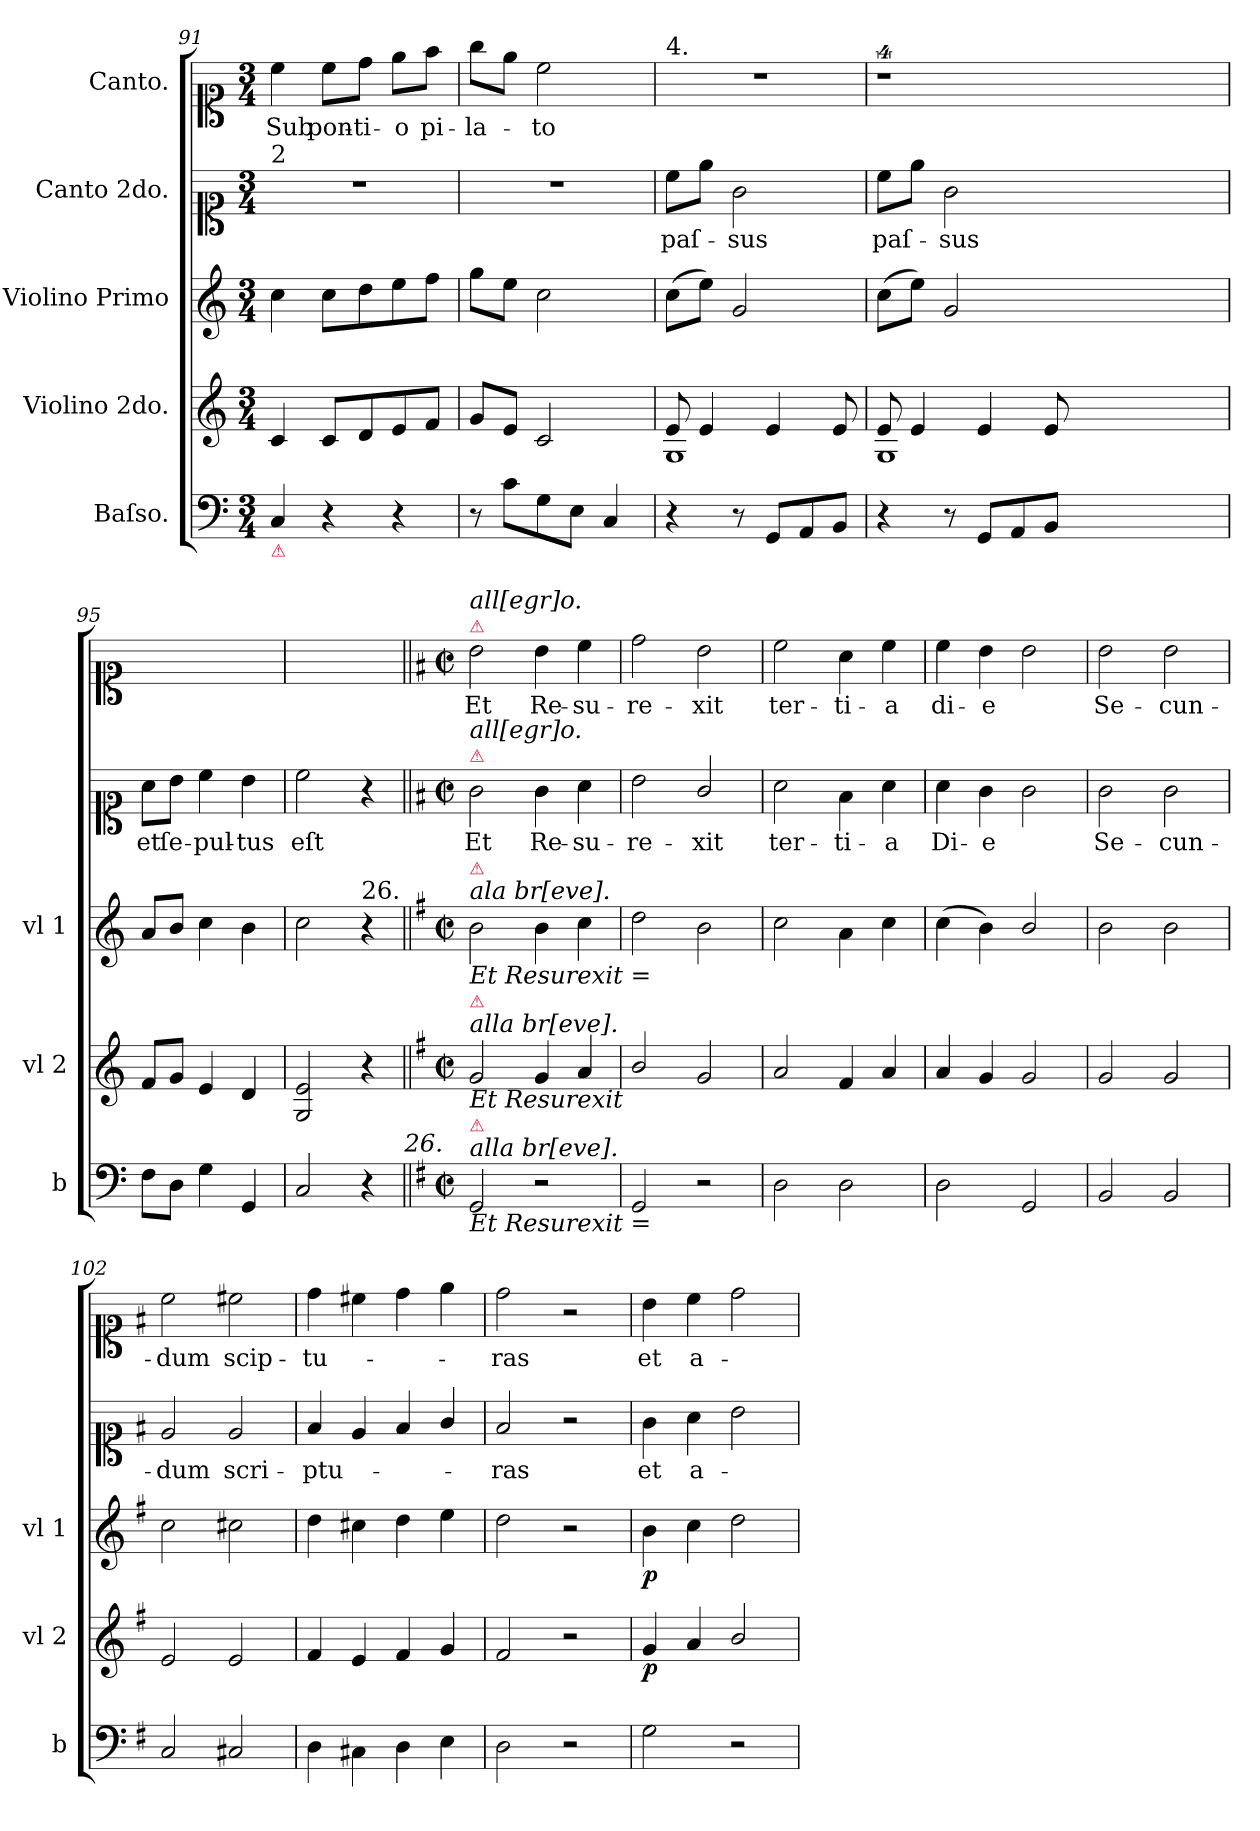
**kern	**kern	**dynam	**kern	**dynam	**kern	**text	**kern	**text
*part5	*part4	*part4	*part3	*part3	*part2	*part2	*part1	*part1
*staff5	*staff4	*staff4	*staff3	*staff3	*staff2	*staff2	*staff1	*staff1
*I"Baſso.	*I"Violino 2do.	*	*I"Violino Primo	*	*I"Canto 2do.	*	*I"Canto.	*
*I'b	*I'vl 2	*	*I'vl 1	*	*	*	*	*
*clefF4	*clefG2	*	*clefG2	*	*clefC1	*	*clefC1	*
*k[]	*k[]	*	*k[]	*	*k[]	*	*k[]	*
*M3/4	*M3/4	*	*M3/4	*	*M3/4	*	*M3/4	*
=91	=91	=91	=91	=91	=91	=91	=91	=91
!	!	!	!	!	!LO:TX:a:t=2	!	!	!
!LO:TX:b:color=crimson:t=⚠	!	!	!	!	!	!	!	!
4C/	4c/	.	4cc\	.	2.r	.	4cc\	Sub
4r	8c/L	.	8cc\L	.	.	.	8cc\L	pon-
.	8d/	.	8dd\	.	.	.	8dd\J	-ti-
4r	8e/	.	8ee\	.	.	.	8ee\L	-o
.	8f/J	.	8ff\J	.	.	.	8ff\J	pi-
=92	=92	=92	=92	=92	=92	=92	=92	=92
8r	8g/L	.	8gg\L	.	2.r	.	8gg\L	-la-
8c\L	8e/J	.	8ee\J	.	.	.	8ee\J	.
8G\	2c/	.	2cc\	.	.	.	2cc\	-to
8E\J	.	.	.	.	.	.	.	.
4C/	.	.	.	.	.	.	.	.
=93	=93	=93	=93	=93	=93	=93	=93	=93
*	*^	*	*	*	*	*	*	*
!	!	!	!	!	!	!	!	!LO:TX:a:t=4.	!
!	!	!LO:N:vis=1	!	!	!	!	!	!	!
4r	8e/	2.G/	.	(>8cc\L	.	8cc\L	paſ-	2.r	.
.	4e/	.	.	8ee\J)	.	8ee\J	.	.	.
8r	.	.	.	2g/	.	2g\	-sus	.	.
8GG/L	4e/	.	.	.	.	.	.	.	.
8AA/	.	.	.	.	.	.	.	.	.
8BB/J	8e/	.	.	.	.	.	.	.	.
=94	=94	=94	=94	=94	=94	=94	=94	=94	=94
!	!	!LO:N:vis=1	!	!	!	!	!LO:LY:i	!	!
4r	8e/	2.G/	.	(>8cc\L	.	8cc\L	paſ-	4%9r	.
.	4e/	.	.	8ee\J)	.	8ee\J	.	.	.
!	!	!	!	!	!	!	!LO:LY:i	!	!
8r	.	.	.	2g/	.	2g\	-sus	.	.
8GG/L	4e/	.	.	.	.	.	.	.	.
8AA/	.	.	.	.	.	.	.	.	.
8BB/J	8e/	.	.	.	.	.	.	.	.
1.ryy	1.ryy	1.ryy	.	1.ryy	.	1.ryy	.	.	.
*	*v	*v	*	*	*	*	*	*	*
=95	=95	=95	=95	=95	=95	=95	=95	=95
8F\L	8f/L	.	8a/L	.	8a\L	et	2.ryy	.
8D\J	8g/J	.	8b/J	.	8b\J	ſe-	.	.
4G\	4e/	.	4cc\	.	4cc\	-pul-	.	.
4GG/	4d/	.	4b\	.	4b\	-tus	.	.
=96	=96	=96	=96	=96	=96	=96	=96	=96
2C/	2G/ 2e/	.	2cc\	.	2cc\	eſt	2.ryy	.
!	!	!	!LO:TX:a:t=26.	!	!	!	!	!
4r	4r	.	4r	.	4r	.	.	.
!LO:TX:a:i:t=26.	!	!	!	!	!	!	!	!
=97||	=97||	=97||	=97||	=97||	=97||	=97||	=97||	=97||
*k[f#]	*k[f#]	*	*k[f#]	*	*k[f#]	*	*k[f#]	*
*M2/2	*M2/2	*	*M2/2	*	*M2/2	*	*M2/2	*
*met(c|)	*met(c|)	*	*met(c|)	*	*met(c|)	*	*met(c|)	*
!	!	!	!	!	!	!	!LO:TX:a:color=crimson:t=⚠	!
!	!	!	!	!	!	!	!LO:TX:a:i:t=all[egr]o.	!
!	!	!	!	!	!LO:TX:a:color=crimson:t=⚠	!	!	!
!	!	!	!	!	!LO:TX:a:i:t=all[egr]o.	!	!	!
!	!	!	!LO:TX:a:i:t=ala br[eve].	!	!	!	!	!
!	!	!	!LO:TX:b:i:t=Et Resurexit =	!	!	!	!	!
!	!	!	!LO:TX:a:color=crimson:t=⚠	!	!	!	!	!
!	!LO:TX:a:i:t=alla br[eve].	!	!	!	!	!	!	!
!	!LO:TX:b:i:t=Et Resurexit	!	!	!	!	!	!	!
!	!LO:TX:a:color=crimson:t=⚠	!	!	!	!	!	!	!
!LO:TX:a:i:t=alla br[eve].	!	!	!	!	!	!	!	!
!LO:TX:b:i:t=Et Resurexit =	!	!	!	!	!	!	!	!
!LO:TX:a:color=crimson:t=⚠	!	!	!	!	!	!	!	!
2GG/	2g/	.	2b\	.	2g\	Et	2b\	Et
2r	4g/	.	4b\	.	4g\	Re-	4b\	Re-
.	4a/	.	4cc\	.	4a\	-su-	4cc\	-su-
=98	=98	=98	=98	=98	=98	=98	=98	=98
2GG/	2b/	.	2dd\	.	2b\	-re-	2dd\	-re-
2r	2g/	.	2b\	.	2g/	-xit	2b\	-xit
=99	=99	=99	=99	=99	=99	=99	=99	=99
2D\	2a/	.	2cc\	.	2a\	ter-	2cc\	ter-
2D\	4f#/	.	4a\	.	4f#\	-ti-	4a\	-ti-
.	4a/	.	4cc\	.	4a\	-a	4cc\	-a
=100	=100	=100	=100	=100	=100	=100	=100	=100
2D\	4a/	.	(>4cc\	.	4a\	Di-	4cc\	di-
.	4g/	.	4b\)	.	4g\	-e	4b\	-e
2GG/	2g/	.	2b/	.	2g\	.	2b\	.
=101	=101	=101	=101	=101	=101	=101	=101	=101
2BB/	2g/	.	2b\	.	2g\	Se-	2b\	Se-
2BB/	2g/	.	2b\	.	2g\	-cun-	2b\	-cun-
=102	=102	=102	=102	=102	=102	=102	=102	=102
2C/	2e/	.	2cc\	.	2e/	-dum	2cc\	-dum
2C#X/	2e/	.	2cc#X\	.	2e/	scri-	2cc#X\	scip-
=103	=103	=103	=103	=103	=103	=103	=103	=103
4D\	4f#/	.	4dd\	.	4f#/	-ptu-	4dd\	-tu-
4C#X\	4e/	.	4cc#X\	.	4e/	.	4cc#X\	.
4D\	4f#/	.	4dd\	.	4f#/	.	4dd\	.
4E\	4g/	.	4ee\	.	4g/	.	4ee\	.
=104	=104	=104	=104	=104	=104	=104	=104	=104
2D\	2f#/	.	2dd\	.	2f#/	-ras	2dd\	-ras
2r	2r	.	2r	.	2r	.	2r	.
=105	=105	=105	=105	=105	=105	=105	=105	=105
!	!	!LO:DY:b	!	!LO:DY:b	!	!	!	!
2G\	4g/	p.	4b\	p.	4g\	et	4b\	et
.	4a/	.	4cc\	.	4a\	a-	4cc\	a-
2r	2b/	.	2dd\	.	2b\	.	2dd\	.
=	=	=	=	=	=	=	=	=
*-	*-	*-	*-	*-	*-	*-	*-	*-
